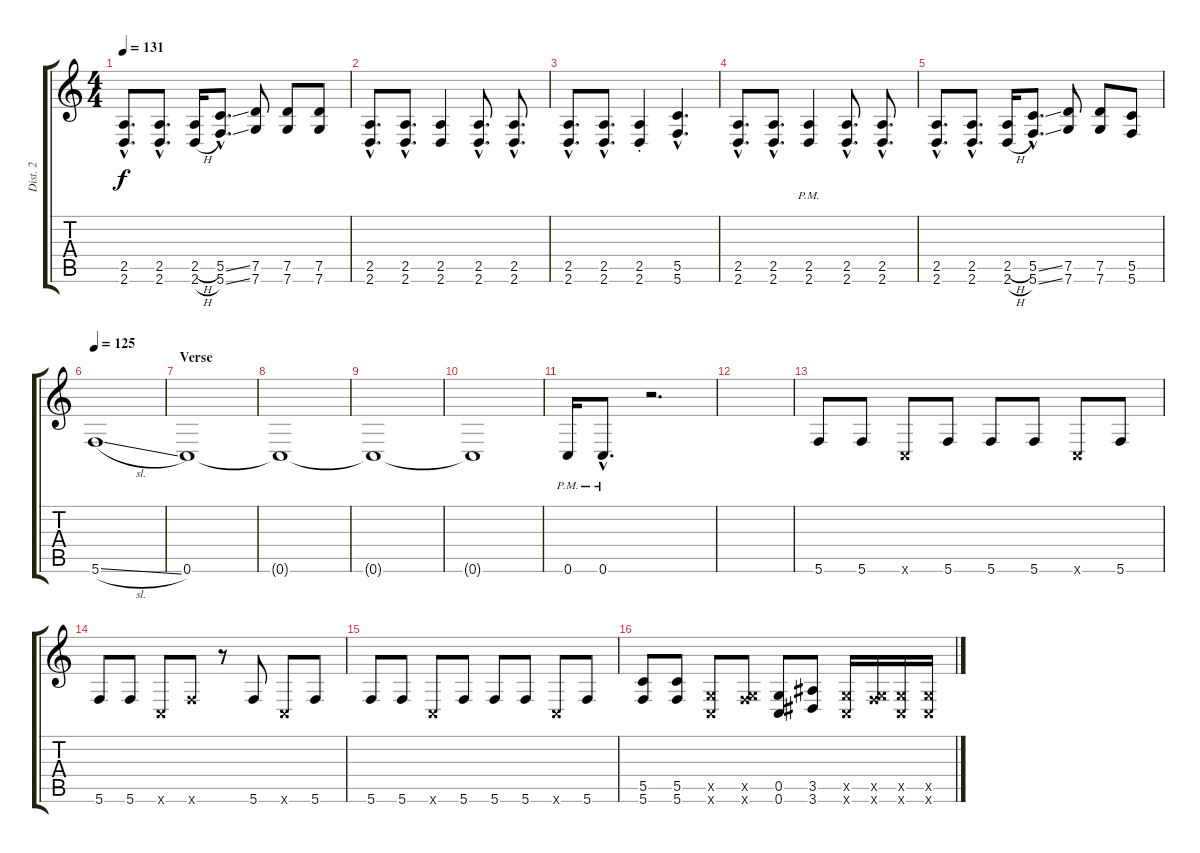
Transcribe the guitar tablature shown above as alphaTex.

\track ("Dist. 2" "Dist. 2") {instrument overdrivenguitar}
\staff {score tabs}
\tuning (D4 A3 F3 C3 G2 C2) {hide}
\ts (4 4)
\tempo 131
\clef g2
\ks c
(2.5{hac} 2.6{hac}).8{d dy f} (2.5{hac} 2.6{hac}).8{d} (2.5{h} 2.6{h}).16 (5.5{ss hac} 5.6{ss hac}).8{d} (7.5 7.6).8 (7.5 7.6).8 (7.5 7.6).8 |
(2.5{hac} 2.6{hac}).8{d} (2.5{hac} 2.6{hac}).8{d} (2.5 2.6).4 (2.5{hac} 2.6{hac}).8{d} (2.5{hac} 2.6{hac}).8{d} |
(2.5{hac} 2.6{hac}).8{d} (2.5{hac} 2.6{hac}).8{d} (2.5{st} 2.6{st}).4 (5.5{hac} 5.6{hac}).4{d} |
(2.5{hac} 2.6{hac}).8{d} (2.5{hac} 2.6{hac}).8{d} (2.5{pm} 2.6{pm}).4 (2.5{hac} 2.6{hac}).8{d} (2.5{hac} 2.6{hac}).8{d} |
(2.5{hac} 2.6{hac}).8{d} (2.5{hac} 2.6{hac}).8{d} (2.5{h} 2.6{h}).16 (5.5{ss hac} 5.6{ss hac}).8{d} (7.5 7.6).8 (7.5 7.6).8 (5.5 5.6).8 |
\tempo 125
5.6{sl}.1 |
\section ("" "Verse")
0.6.1 |
0.6{t}.1 |
0.6{t}.1 |
0.6{t}.1 |
0.6{pm}.16 0.6{hac pm}.8{d} r.2{d} |
|
5.6.8{instrument electricguitarmuted} 5.6.8 0.6{x}.8 5.6.8 5.6.8 5.6.8 0.6{x}.8 5.6.8 |
5.6.8 5.6.8 0.6{x}.8 5.6{x}.8 r.8 5.6.8 0.6{x}.8 5.6.8 |
5.6.8 5.6.8 0.6{x}.8 5.6.8 5.6.8 5.6.8 0.6{x}.8 5.6.8 |
(5.5 5.6).8{instrument overdrivenguitar} (5.5 5.6).8 (0.5{x} 0.6{x}).8 (0.5{x} 5.6{x}).8 (0.5 0.6).8 (3.5 3.6).8 (0.5{x} 0.6{x}).16 (0.5{x} 5.6{x}).16 (0.5{x} 0.6{x}).16 (0.5{x} 0.6{x}).16
